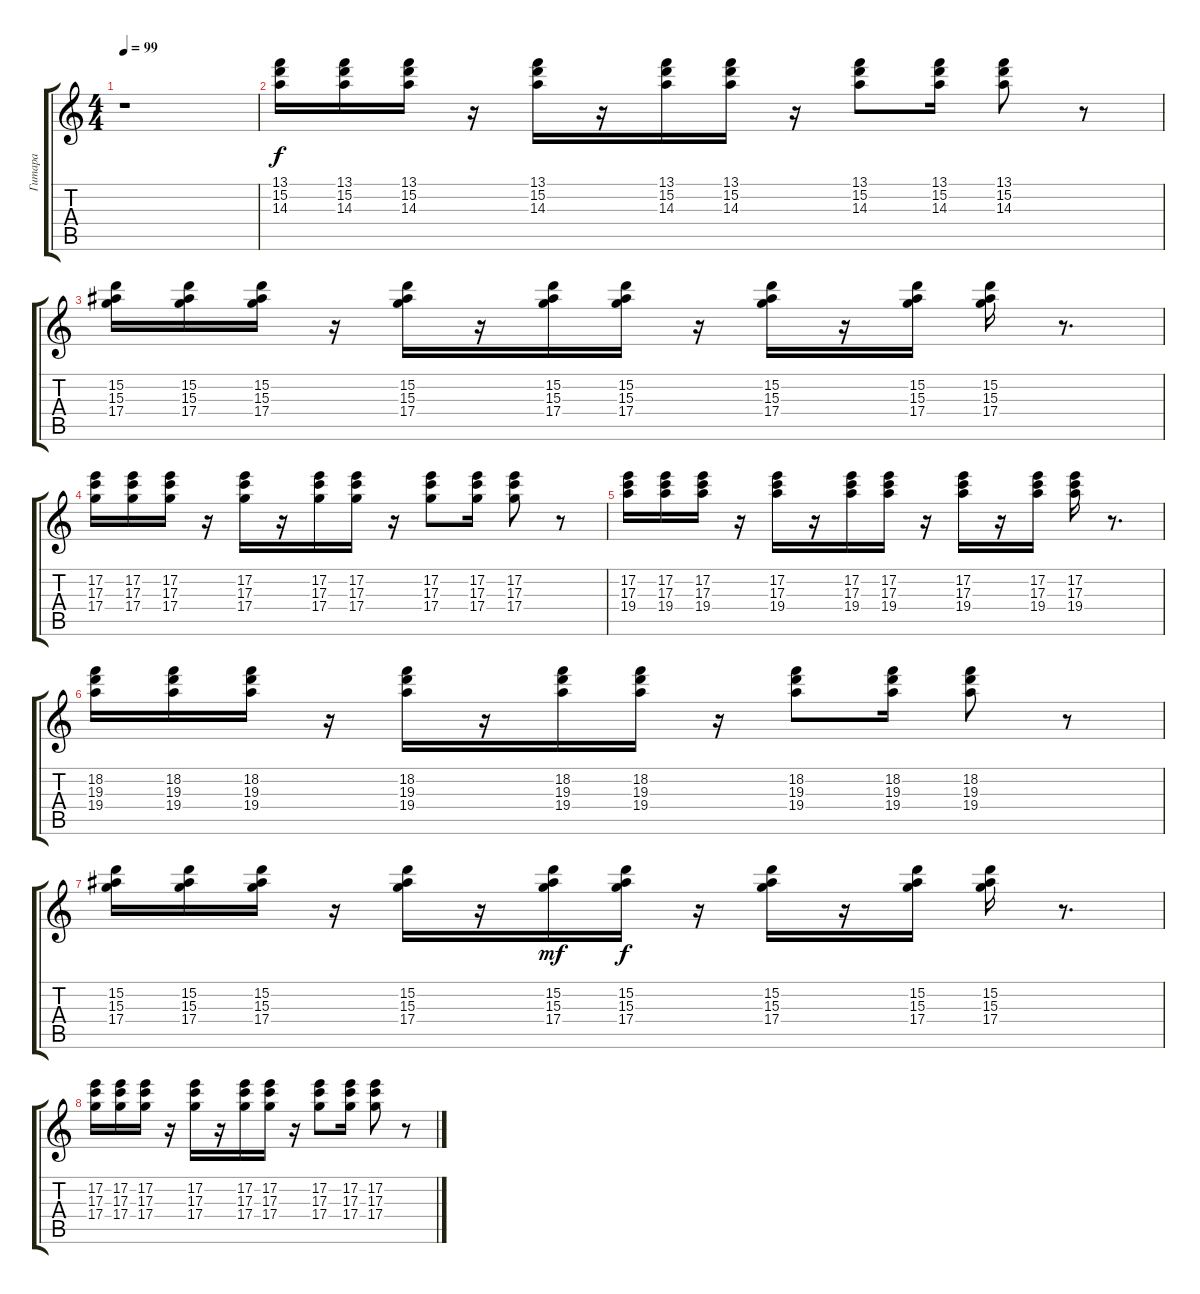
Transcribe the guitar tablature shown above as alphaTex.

\track ("Гитара" "Гитара") {instrument electricguitarclean}
\staff {score tabs}
\tuning (E4 B3 G3 D3 A2 E2) {hide}
\ts (4 4)
\tempo 99
\clef g2
\ks c
r.1{dy f} |
(13.1 15.2 14.3).16 (13.1 15.2 14.3).16 (13.1 15.2 14.3).16 r.16 (13.1 15.2 14.3).16 r.16 (13.1 15.2 14.3).16 (13.1 15.2 14.3).16 r.16 (13.1 15.2 14.3).8 (13.1 15.2 14.3).16 (13.1 15.2 14.3).8 r.8 |
(15.2 15.3 17.4).16 (15.2 15.3 17.4).16 (15.2 15.3 17.4).16 r.16 (15.2 15.3 17.4).16 r.16 (15.2 15.3 17.4).16 (15.2 15.3 17.4).16 r.16 (15.2 15.3 17.4).16 r.16 (15.2 15.3 17.4).16 (15.2 15.3 17.4).16 r.8{d} |
(17.2 17.3 17.4).16 (17.2 17.3 17.4).16 (17.2 17.3 17.4).16 r.16 (17.2 17.3 17.4).16 r.16 (17.2 17.3 17.4).16 (17.2 17.3 17.4).16 r.16 (17.2 17.3 17.4).8 (17.2 17.3 17.4).16 (17.2 17.3 17.4).8 r.8 |
(17.2 17.3 19.4).16 (17.2 17.3 19.4).16 (17.2 17.3 19.4).16 r.16 (17.2 17.3 19.4).16 r.16 (17.2 17.3 19.4).16 (17.2 17.3 19.4).16 r.16 (17.2 17.3 19.4).16 r.16 (17.2 17.3 19.4).16 (17.2 17.3 19.4).16 r.8{d} |
(18.2 19.3 19.4).16 (18.2 19.3 19.4).16 (18.2 19.3 19.4).16 r.16 (18.2 19.3 19.4).16 r.16 (18.2 19.3 19.4).16 (18.2 19.3 19.4).16 r.16 (18.2 19.3 19.4).8 (18.2 19.3 19.4).16 (18.2 19.3 19.4).8 r.8 |
(15.2 15.3 17.4).16 (15.2 15.3 17.4).16 (15.2 15.3 17.4).16 r.16 (15.2 15.3 17.4).16 r.16 (15.2 15.3 17.4).16{dy mf} (15.2 15.3 17.4).16{dy f} r.16 (15.2 15.3 17.4).16 r.16 (15.2 15.3 17.4).16 (15.2 15.3 17.4).16 r.8{d} |
(17.2 17.3 17.4).16 (17.2 17.3 17.4).16 (17.2 17.3 17.4).16 r.16 (17.2 17.3 17.4).16 r.16 (17.2 17.3 17.4).16 (17.2 17.3 17.4).16 r.16 (17.2 17.3 17.4).8 (17.2 17.3 17.4).16 (17.2 17.3 17.4).8 r.8
